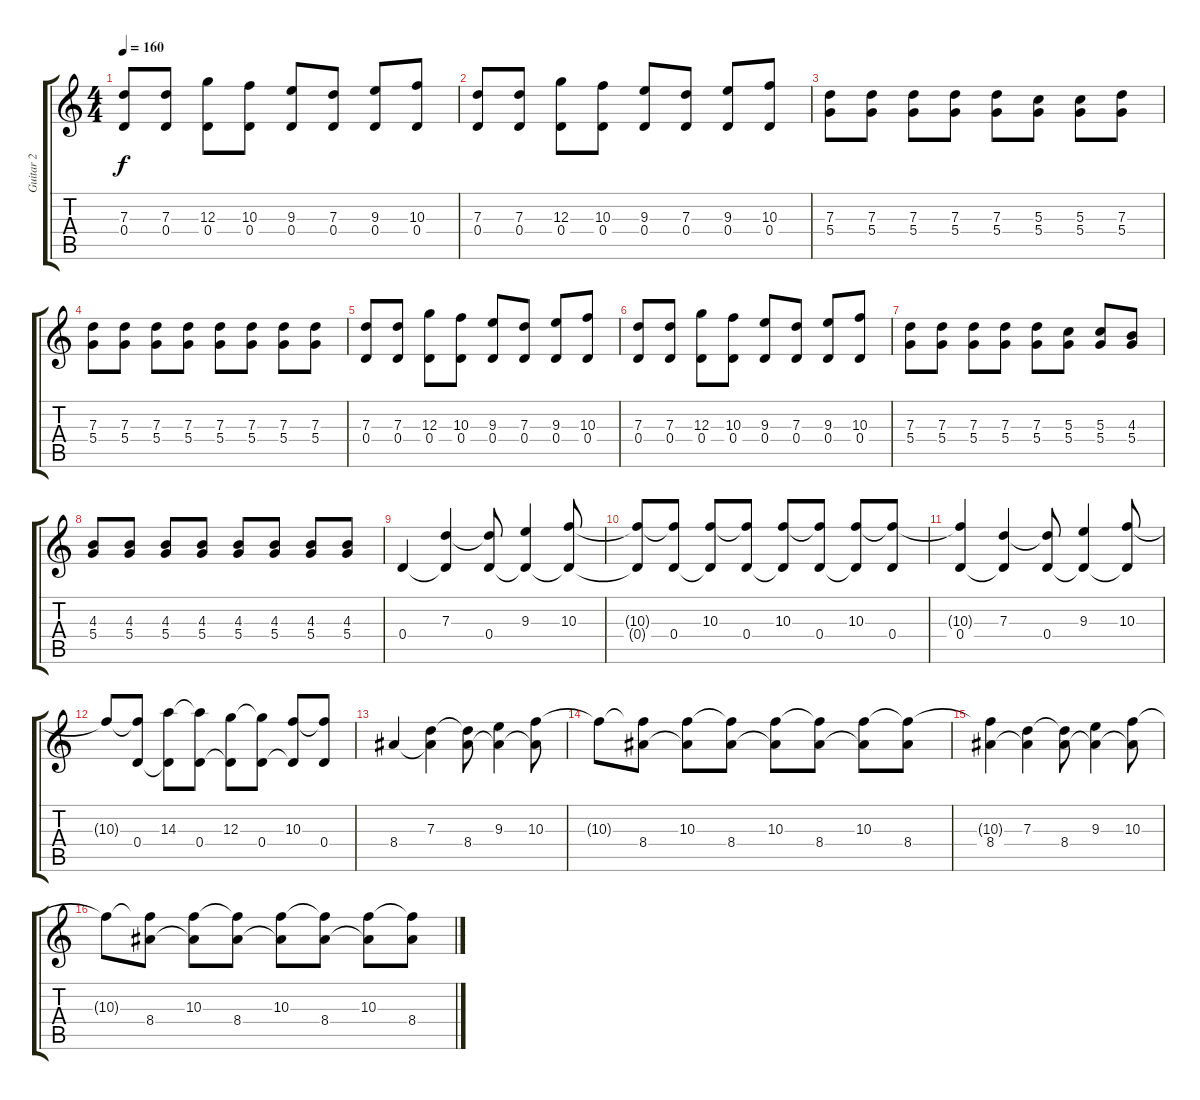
\track ("Guitar 2" "Guitar 2") {instrument overdrivenguitar}
\staff {score tabs}
\tuning (E4 B3 G3 D3 A2 E2) {hide}
\ts (4 4)
\tempo 160
\clef g2
\ks c
(7.3 0.4).8{dy f} (7.3 0.4).8 (12.3 0.4).8 (10.3 0.4).8 (9.3 0.4).8 (7.3 0.4).8 (9.3 0.4).8 (10.3 0.4).8 |
(7.3 0.4).8 (7.3 0.4).8 (12.3 0.4).8 (10.3 0.4).8 (9.3 0.4).8 (7.3 0.4).8 (9.3 0.4).8 (10.3 0.4).8 |
(7.3 5.4).8 (7.3 5.4).8 (7.3 5.4).8 (7.3 5.4).8 (7.3 5.4).8 (5.3 5.4).8 (5.3 5.4).8 (7.3 5.4).8 |
(7.3 5.4).8 (7.3 5.4).8 (7.3 5.4).8 (7.3 5.4).8 (7.3 5.4).8 (7.3 5.4).8 (7.3 5.4).8 (7.3 5.4).8 |
(7.3 0.4).8 (7.3 0.4).8 (12.3 0.4).8 (10.3 0.4).8 (9.3 0.4).8 (7.3 0.4).8 (9.3 0.4).8 (10.3 0.4).8 |
(7.3 0.4).8 (7.3 0.4).8 (12.3 0.4).8 (10.3 0.4).8 (9.3 0.4).8 (7.3 0.4).8 (9.3 0.4).8 (10.3 0.4).8 |
(7.3 5.4).8 (7.3 5.4).8 (7.3 5.4).8 (7.3 5.4).8 (7.3 5.4).8 (5.3 5.4).8 (5.3 5.4).8 (4.3 5.4).8 |
(4.3 5.4).8 (4.3 5.4).8 (4.3 5.4).8 (4.3 5.4).8 (4.3 5.4).8 (4.3 5.4).8 (4.3 5.4).8 (4.3 5.4).8 |
0.4.4 (7.3 0.4{t}).4 (7.3{t} 0.4).8 (9.3 0.4{t}).4 (10.3 0.4{t}).8 |
(10.3{t} 0.4{t}).8 (10.3{t} 0.4).8 (10.3 0.4{t}).8 (10.3{t} 0.4).8 (10.3 0.4{t}).8 (10.3{t} 0.4).8 (10.3 0.4{t}).8 (10.3{t} 0.4).8 |
(10.3{t} 0.4).4 (7.3 0.4{t}).4 (7.3{t} 0.4).8 (9.3 0.4{t}).4 (10.3 0.4{t}).8 |
10.3{t}.8 (10.3{t} 0.4).8 (14.3 0.4{t}).8 (14.3{t} 0.4).8 (12.3 0.4{t}).8 (12.3{t} 0.4).8 (10.3 0.4{t}).8 (10.3{t} 0.4).8 |
8.4.4 (7.3 8.4{t}).4 (7.3{t} 8.4).8 (9.3 8.4{t}).4 (10.3 8.4{t}).8 |
10.3{t}.8 (10.3{t} 8.4).8 (10.3 8.4{t}).8 (10.3{t} 8.4).8 (10.3 8.4{t}).8 (10.3{t} 8.4).8 (10.3 8.4{t}).8 (10.3{t} 8.4).8 |
(10.3{t} 8.4).4 (7.3 8.4{t}).4 (7.3{t} 8.4).8 (9.3 8.4{t}).4 (10.3 8.4{t}).8 |
10.3{t}.8 (10.3{t} 8.4).8 (10.3 8.4{t}).8 (10.3{t} 8.4).8 (10.3 8.4{t}).8 (10.3{t} 8.4).8 (10.3 8.4{t}).8 (10.3{t} 8.4).8
